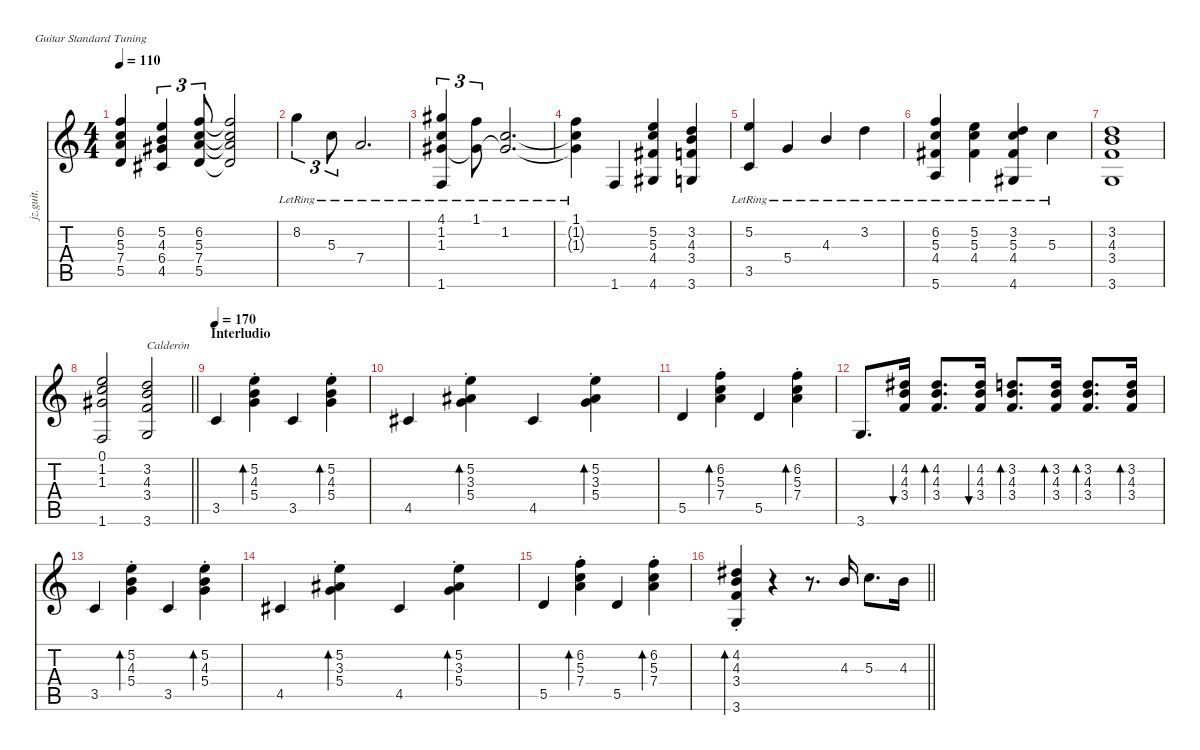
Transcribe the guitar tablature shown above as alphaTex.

\defaultSystemsLayout 4
\hideDynamics
\bracketExtendMode nobrackets
\otherSystemsTrackNameOrientation horizontal
\track ("Guitarra" "jz.guit.") {instrument electricguitarjazz}
\staff {score tabs}
\tuning (E4 B3 G3 D3 A2 E2)
\ts (4 4)
\tempo 110
\clef g2
\ks c
(6.2 5.3 7.4 5.5).4{dy f beam Up} (5.2 4.3 6.4{acc #} 4.5{acc #}).4{tu (3 2) beam Up} (6.2 5.3 7.4 5.5).8{tu (3 2) beam Up} (6.2{t} 5.3{t} 7.4{t} 5.5{t}).2{beam Up} |
8.2{lr}.4{tu (3 2) beam Down} 5.3{lr}.8{tu (3 2) beam Down} 7.4{lr}.2{d beam Up} |
(4.1{lr acc #} 1.2{lr} 1.3{lr acc #} 1.6{lr}).4{tu (3 2) beam Up} (1.1{lr} 1.3{lr t acc #}).8{tu (3 2) beam Down} (1.2{lr} 1.3{lr t acc #}).2{d beam Up} |
(1.1 1.2{lr t} 1.3{lr t acc #}).4{beam Down} 1.6.4{beam Up} (5.2 5.3 4.4{acc #} 4.6{acc #}).4{beam Up} (3.2 4.3 3.4 3.6).4{beam Up} |
(5.2{lr} 3.5{lr}).4{beam Up} 5.4{lr}.4{beam Up} 4.3{lr}.4{beam Up} 3.2{lr}.4{beam Down} |
(6.2{lr} 5.3{lr} 4.4{lr acc #} 5.6{lr}).4{beam Up} (5.2{lr} 5.3{lr} 4.4{lr acc #}).4{beam Down} (3.2{lr} 5.3{lr} 4.4{lr acc #} 4.6{lr acc #}).4{beam Up} 5.3{lr}.4{beam Down} |
(3.2 4.3 3.4 3.6).1{beam Up} |
\barLineRight lightlight
(0.1 1.2 1.3{acc #} 1.6).2{beam Up} (3.2 4.3 3.4 3.6).2{txt "Calderón" beam Up} |
\section ("" "Interludio")
\tempo 170
3.5.4{beam Up} (5.2{st} 4.3{st} 5.4{st}).4{bd 60 beam Down} 3.5.4{beam Up} (5.2{st} 4.3{st} 5.4{st}).4{bd 60 beam Down} |
4.5{acc #}.4{beam Up} (5.2{st} 3.3{st acc #} 5.4{st}).4{bd 60 beam Down} 4.5{acc #}.4{beam Up} (5.2{st} 3.3{st acc #} 5.4{st}).4{bd 60 beam Down} |
5.5.4{beam Up} (6.2{st} 5.3{st} 7.4{st}).4{bd 60 beam Down} 5.5.4{beam Up} (6.2{st} 5.3{st} 7.4{st}).4{bd 60 beam Down} |
3.6.8{d beam Up} (4.2{acc #} 4.3 3.4).16{bu 60 beam Up} (4.2{acc #} 4.3 3.4).8{d bd 60 beam Up} (4.2{acc #} 4.3 3.4).16{bu 60 beam Up} (3.2 4.3 3.4).8{d bd 60 beam Up} (3.2 4.3 3.4).16{bd 60 beam Up} (3.2 4.3 3.4).8{d bd 60 beam Up} (3.2 4.3 3.4).16{bd 60 beam Up} |
3.5.4{beam Up} (5.2{st} 4.3{st} 5.4{st}).4{bd 60 beam Down} 3.5.4{beam Up} (5.2{st} 4.3{st} 5.4{st}).4{bd 60 beam Down} |
4.5{acc #}.4{beam Up} (5.2{st} 3.3{st acc #} 5.4{st}).4{bd 60 beam Down} 4.5{acc #}.4{beam Up} (5.2{st} 3.3{st acc #} 5.4{st}).4{bd 60 beam Down} |
5.5.4{beam Up} (6.2{st} 5.3{st} 7.4{st}).4{bd 60 beam Down} 5.5.4{beam Up} (6.2{st} 5.3{st} 7.4{st}).4{bd 60 beam Down} |
\barLineRight lightlight
(4.2{st acc #} 4.3{st} 3.4{st} 3.6{st}).4{bd 120 beam Up} r.4{beam Up} r.8{d beam Up} 4.3.16{beam Up} 5.3.8{d beam Down} 4.3.16{beam Down}
